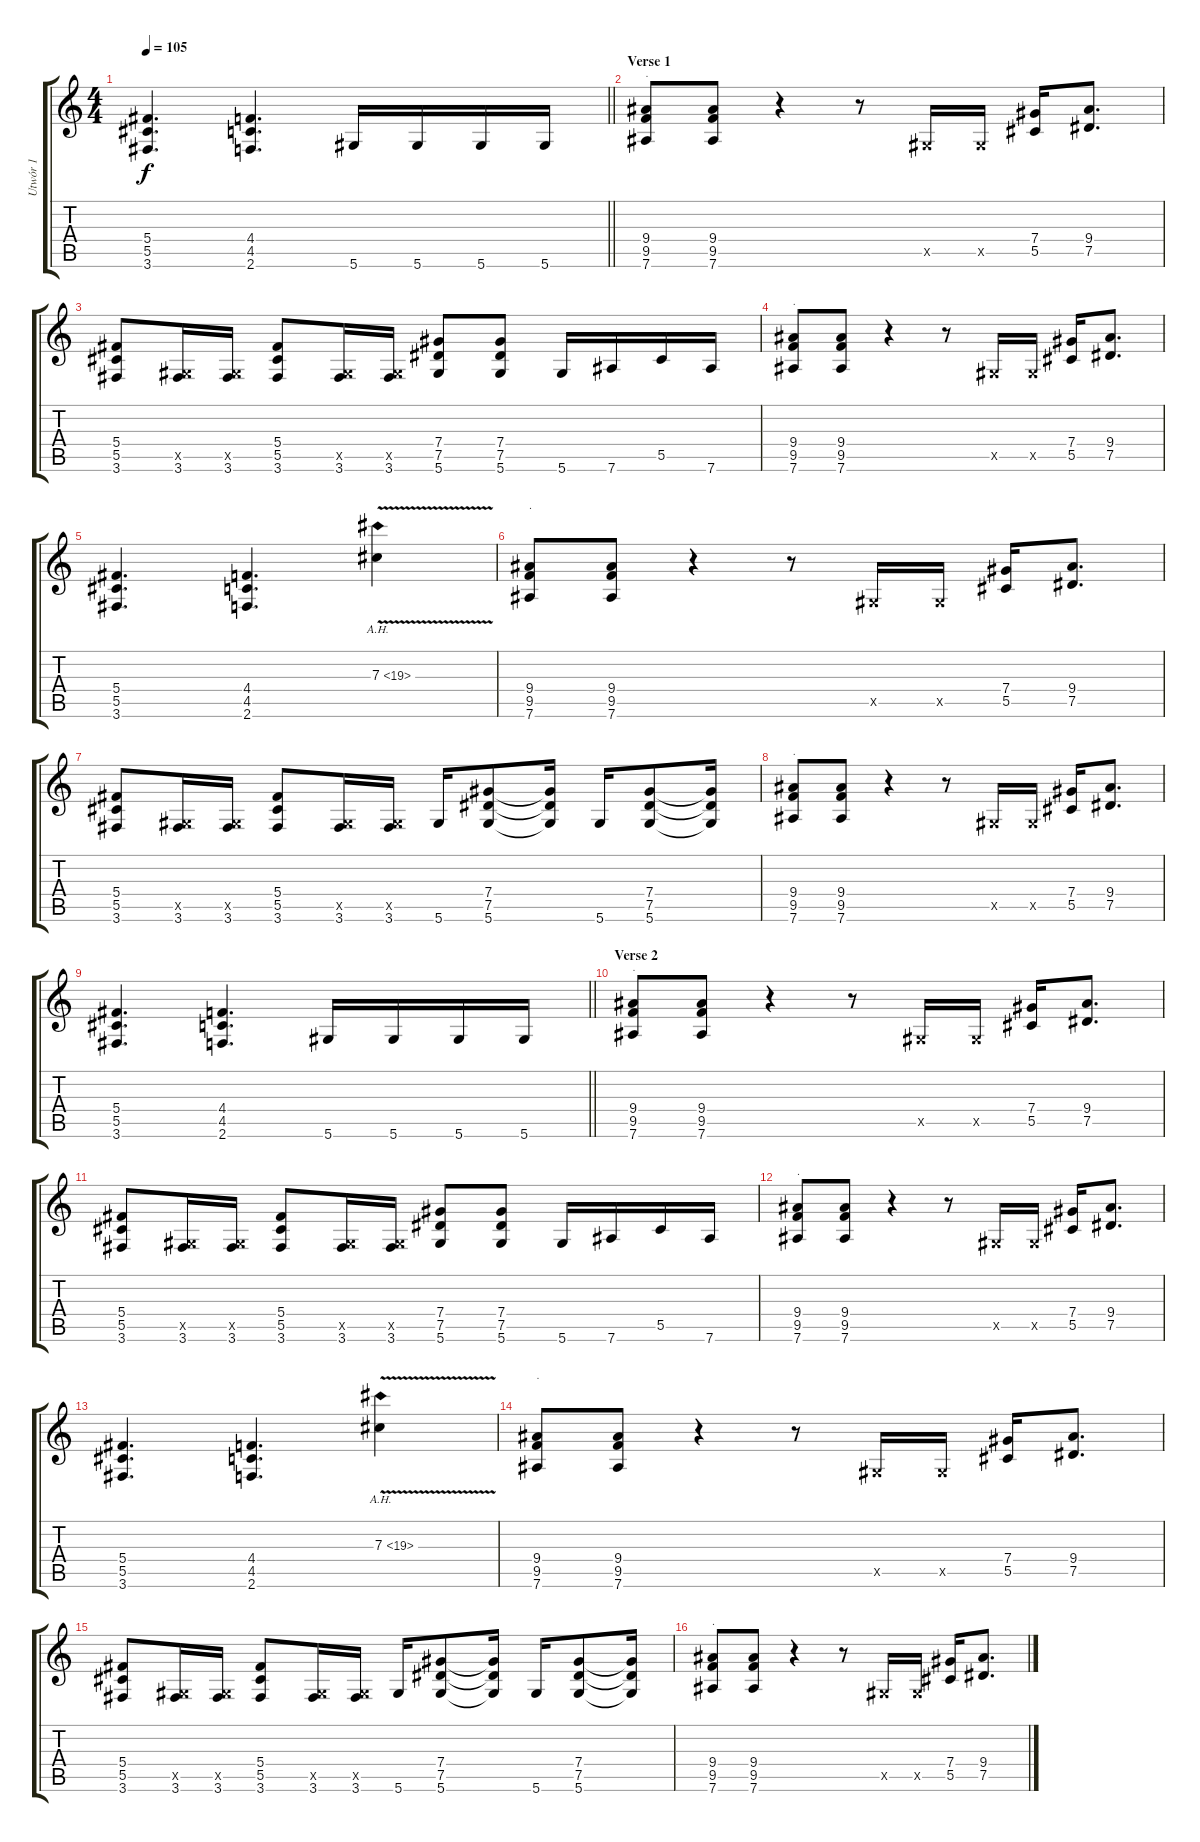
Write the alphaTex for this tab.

\track ("Utwór 1" "Utwór 1") {instrument overdrivenguitar}
\staff {score tabs}
\tuning (Eb4 Bb3 Gb3 Db3 Ab2 Eb2) {hide}
\ts (4 4)
\tempo 105
\clef g2
\barLineRight lightlight
\ks c
(5.4 5.5 3.6).4{d dy f} (4.4 4.5 2.6).4{d} 5.6.16 5.6.16 5.6.16 5.6.16 |
\section ("" "Verse 1")
(9.4 9.5 7.6).8{txt "."} (9.4 9.5 7.6).8 r.4 r.8 0.5{x}.16 0.5{x}.16 (7.4 5.5).16 (9.4 7.5).8{d} |
(5.4 5.5 3.6).8 (0.5{x} 3.6).16 (0.5{x} 3.6).16 (5.4 5.5 3.6).8 (0.5{x} 3.6).16 (0.5{x} 3.6).16 (7.4 7.5 5.6).8 (7.4 7.5 5.6).8 5.6.16 7.6.16 5.5.16 7.6.16 |
(9.4 9.5 7.6).8{txt "."} (9.4 9.5 7.6).8 r.4 r.8 0.5{x}.16 0.5{x}.16 (7.4 5.5).16 (9.4 7.5).8{d} |
(5.4 5.5 3.6).4{d} (4.4 4.5 2.6).4{d} 7.3{ah 12 v}.4 |
(9.4 9.5 7.6).8{txt "."} (9.4 9.5 7.6).8 r.4 r.8 0.5{x}.16 0.5{x}.16 (7.4 5.5).16 (9.4 7.5).8{d} |
(5.4 5.5 3.6).8 (0.5{x} 3.6).16 (0.5{x} 3.6).16 (5.4 5.5 3.6).8 (0.5{x} 3.6).16 (0.5{x} 3.6).16 5.6.16 (7.4 7.5 5.6).8 (7.4{t} 7.5{t} 5.6{t}).16 5.6.16 (7.4 7.5 5.6).8 (7.4{t} 7.5{t} 5.6{t}).16 |
(9.4 9.5 7.6).8{txt "."} (9.4 9.5 7.6).8 r.4 r.8 0.5{x}.16 0.5{x}.16 (7.4 5.5).16 (9.4 7.5).8{d} |
\barLineRight lightlight
(5.4 5.5 3.6).4{d} (4.4 4.5 2.6).4{d} 5.6.16 5.6.16 5.6.16 5.6.16 |
\section ("" "Verse 2")
(9.4 9.5 7.6).8{txt "."} (9.4 9.5 7.6).8 r.4 r.8 0.5{x}.16 0.5{x}.16 (7.4 5.5).16 (9.4 7.5).8{d} |
(5.4 5.5 3.6).8 (0.5{x} 3.6).16 (0.5{x} 3.6).16 (5.4 5.5 3.6).8 (0.5{x} 3.6).16 (0.5{x} 3.6).16 (7.4 7.5 5.6).8 (7.4 7.5 5.6).8 5.6.16 7.6.16 5.5.16 7.6.16 |
(9.4 9.5 7.6).8{txt "."} (9.4 9.5 7.6).8 r.4 r.8 0.5{x}.16 0.5{x}.16 (7.4 5.5).16 (9.4 7.5).8{d} |
(5.4 5.5 3.6).4{d} (4.4 4.5 2.6).4{d} 7.3{ah 12 v}.4 |
(9.4 9.5 7.6).8{txt "."} (9.4 9.5 7.6).8 r.4 r.8 0.5{x}.16 0.5{x}.16 (7.4 5.5).16 (9.4 7.5).8{d} |
(5.4 5.5 3.6).8 (0.5{x} 3.6).16 (0.5{x} 3.6).16 (5.4 5.5 3.6).8 (0.5{x} 3.6).16 (0.5{x} 3.6).16 5.6.16 (7.4 7.5 5.6).8 (7.4{t} 7.5{t} 5.6{t}).16 5.6.16 (7.4 7.5 5.6).8 (7.4{t} 7.5{t} 5.6{t}).16 |
(9.4 9.5 7.6).8{txt "."} (9.4 9.5 7.6).8 r.4 r.8 0.5{x}.16 0.5{x}.16 (7.4 5.5).16 (9.4 7.5).8{d}
